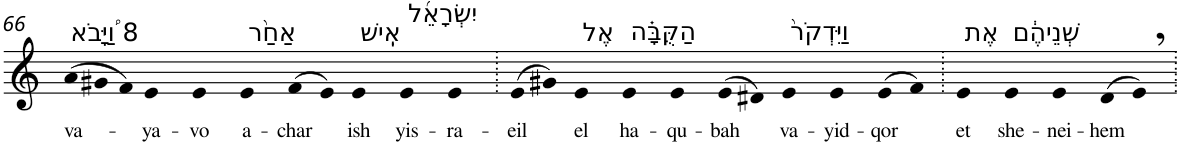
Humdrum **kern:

**kern	**text
*part1	*part1
*staff1	*staff1
*I"Piano	*
*I'Pno	*
!!LO:PB:g=z
*clefG2	*
*k[]	*
*Xtuplet	*
=66	=66
!LO:TX:a:t=8 וַ֠יָּבֹא	!
!	!LO:LY:b
(>12a	va-
12g#X	.
12f)	.
!	!LO:LY:b
4e	-ya-
!	!LO:LY:b
4e	-vo
!LO:TX:a:t=אַחַ֨ר	!
!	!LO:LY:b
4e	a-
!	!LO:LY:b
(>8f	-char
8e)	.
!LO:TX:a:t=אִֽישׁ	!
!	!LO:LY:b
4e	ish
!LO:TX:a:t=יִשְׂרָאֵ֜ל	!
!	!LO:LY:b
4e	yis-
!	!LO:LY:b
4e	-ra-
=67.	=67.
!	!LO:LY:b
(>8e	-eil
8g#X)	.
!LO:TX:a:t=אֶל	!
!	!LO:LY:b
4e	el
!LO:TX:a:t=הַקֻּבָּ֗ה	!
!	!LO:LY:b
4e	ha-
!	!LO:LY:b
4e	-qu-
!	!LO:LY:b
(>8e	-bah
8d#X)	.
!LO:TX:a:t=וַיִּדְקֹר֙	!
!	!LO:LY:b
4e	va-
!	!LO:LY:b
4e	-yid-
!	!LO:LY:b
(>8e	-qor
8f)	.
=68.	=68.
!LO:TX:a:t=אֶת	!
!	!LO:LY:b
4e	et
!LO:TX:a:t=שְׁנֵיהֶ֔ם	!
!	!LO:LY:b
4e	she-
!	!LO:LY:b
4e	-nei-
!	!LO:LY:b
(>8d	-hem
8e,)	.
=.	=.
*-	*-
